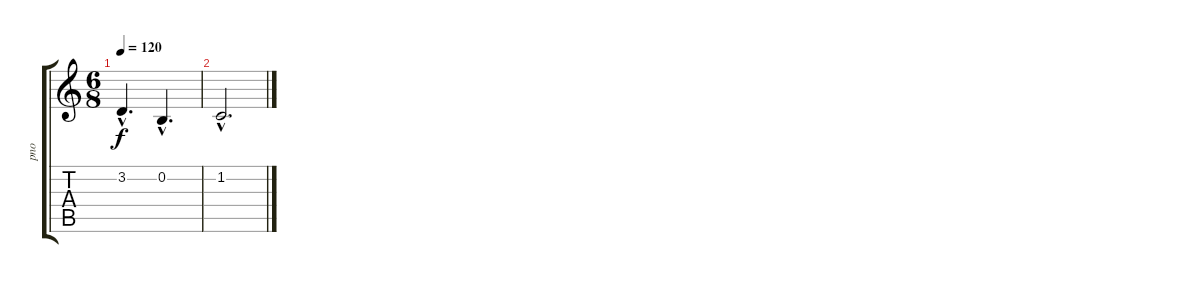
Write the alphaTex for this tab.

\track ("pno" "pno") {instrument honkytonkpiano}
\staff {score tabs}
\tuning (E4 B3 G3 D3 A2 E2) {hide}
\ts (6 8)
\tempo 120
\clef g2
\ks c
3.2{hac}.4{d dy f} 0.2{hac}.4{d} |
1.2{hac}.2{d}
